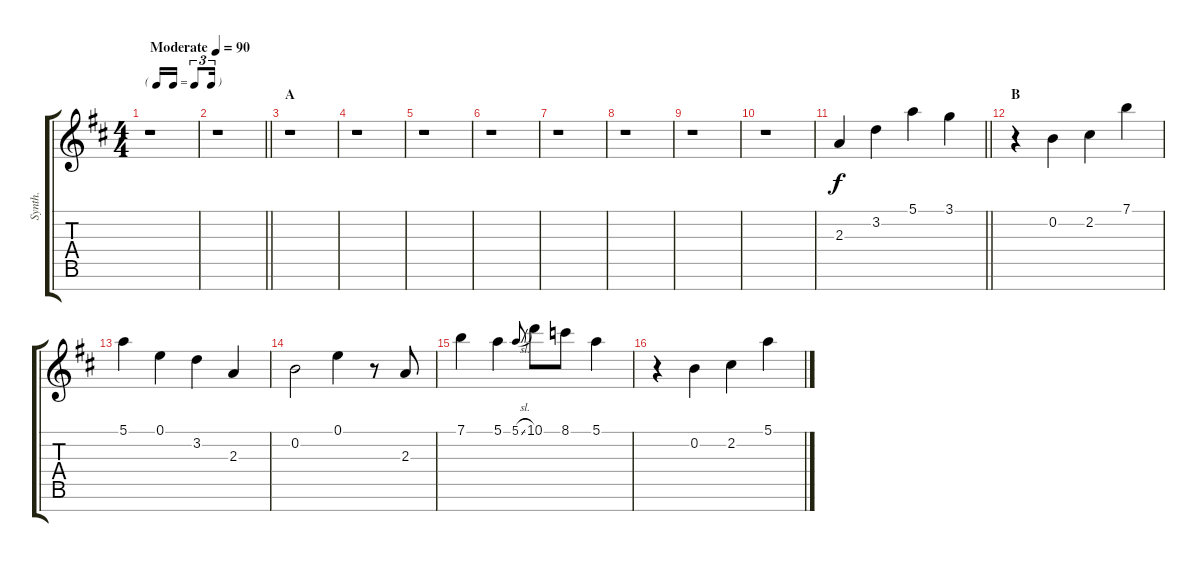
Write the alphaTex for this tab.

\track ("Synth." "Synth.") {instrument lead3calliope}
\staff {score tabs}
\tuning (E5 B4 G4 D4 A3 E3 B2) {hide}
\ts (4 4)
\tf triplet16th
\tempo (90 "Moderate")
\clef g2
\ks d
r.1{dy f instrument lead3calliope} |
\barLineRight lightlight
r.1 |
\section ("" "A")
r.1 |
r.1 |
r.1 |
r.1 |
r.1 |
r.1 |
r.1 |
r.1 |
\barLineRight lightlight
2.3.4 3.2.4 5.1.4 3.1.4 |
\section ("" "B")
r.4 0.2.4 2.2.4 7.1.4 |
5.1.4 0.1.4 3.2.4 2.3.4 |
0.2.2 0.1.4 r.8 2.3.8 |
7.1.4 5.1.4 5.1{sl}.8{gr onbeat} 10.1.8 8.1.8 5.1.4 |
r.4 0.2.4 2.2.4 5.1.4
